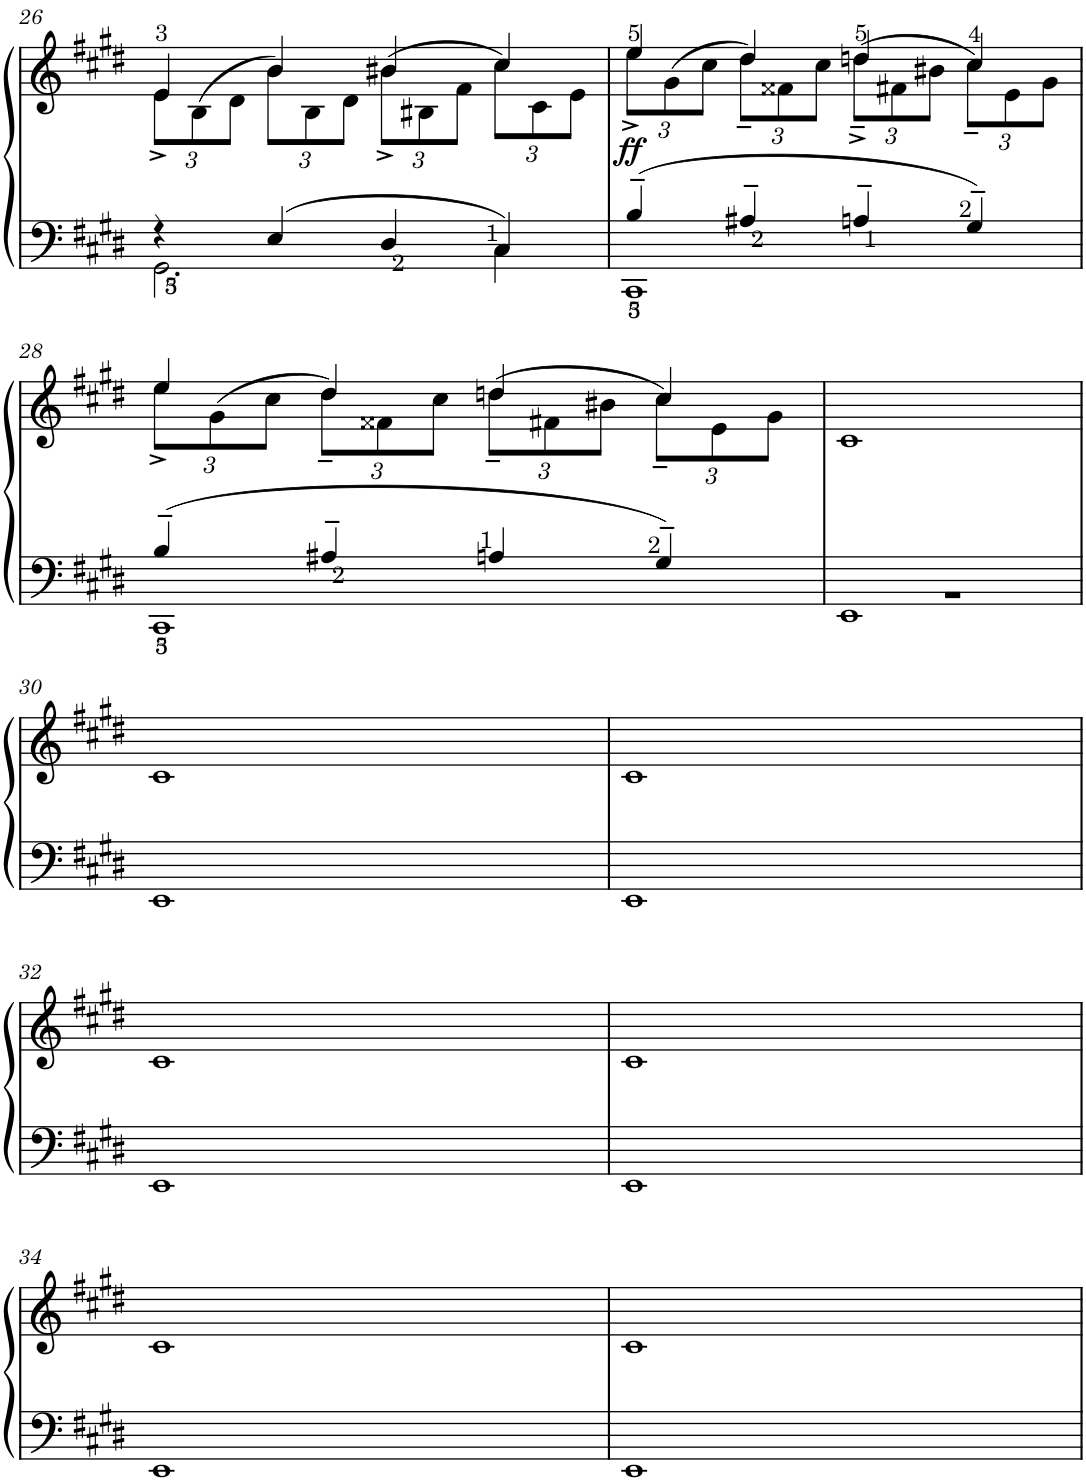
**kern	**kern	**dynam
*part1	*part1	*part1
*staff2	*staff1	*staff1/2
*I"Piano	*	*
*I'Pno	*	*
!!LO:PB:g=z
*clefF4	*clefG2	*
*k[f#c#g#d#]	*k[f#c#g#d#]	*
*M4/4	*M4/4	*
=26	=26	=26
*^	*	*
*	*	*Xbrackettup	*
*	*	*^	*
4r	2.GG#\	12e>^\L	4e/	.
.	.	(12B\	.	.
.	.	12d#\J	.	.
4E/	.	12b\L)	4b/	.
.	.	12B\	.	.
.	.	12d#\J	.	.
4D#</	.	(>12b#X^\L	4b#/	.
.	.	12B#X\	.	.
.	.	12f#\J	.	.
4C#/	4C#\	12cc#\L)	4cc#/	.
.	.	12c#\	.	.
.	.	12e\J	.	.
=27	=27	=27	=27	=27
!	!	!	!	!LO:DY:a=2
4B~/	1CC#	12ee>^\L	4ee/	ff
.	.	(12g#\	.	.
.	.	12cc#\J	.	.
4A#X<~/	.	12dd#~\L)	4dd#/	.
.	.	12f##X\	.	.
.	.	12cc#\J	.	.
4An<~/	.	(>12ddn>~^\L	4dd/	.
.	.	12f#X\	.	.
.	.	12b#X\J	.	.
4G#~/	.	12cc#>~\L)	4cc#/	.
.	.	12e\	.	.
.	.	12g#\J	.	.
!!LO:LB:g=z	!!
=28	=28	=28	=28	=28
4B~/	1CC#	12ee^\L	4ee/	.
.	.	(12g#\	.	.
.	.	12cc#\J	.	.
4A#X<~/	.	12dd#~\L)	4dd#/	.
.	.	12f##X\	.	.
.	.	12cc#\J	.	.
4An/	.	(>12ddn~\L	4dd/	.
.	.	12f#X\	.	.
.	.	12b#X\J	.	.
4G#~/	.	12cc#~\L)	4cc#/	.
.	.	12e\	.	.
.	.	12g#\J	.	.
*	*	*v	*v	*
=29	=29	=29	=29
1EE	1r	1c#	.
*v	*v	*	*
!!LO:LB:g=z
=30	=30	=30
1EE	1c#	.
=31	=31	=31
1EE	1c#	.
!!LO:LB:g=z
=32	=32	=32
1EE	1c#	.
=33	=33	=33
1EE	1c#	.
!!LO:LB:g=z
=34	=34	=34
1EE	1c#	.
=35	=35	=35
1EE	1c#	.
=	=	=
*-	*-	*-
